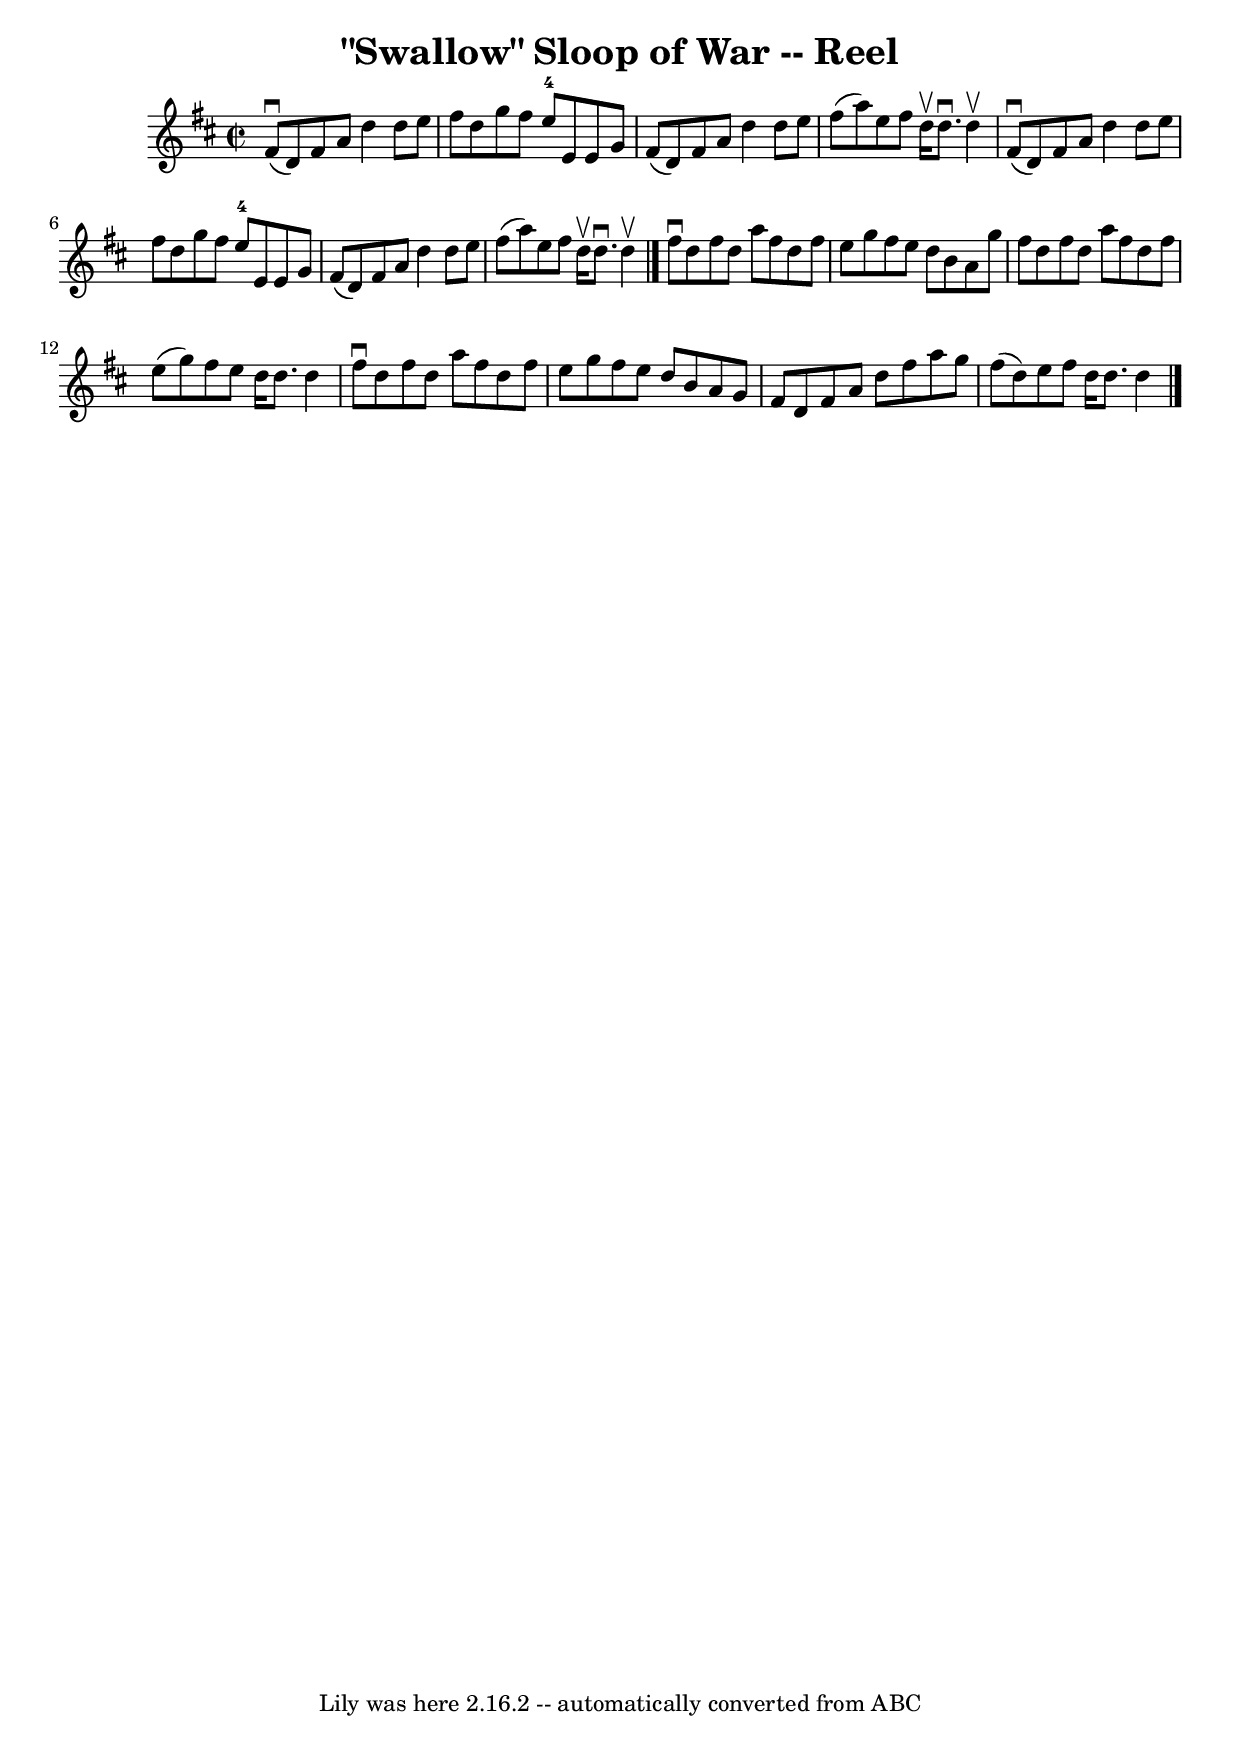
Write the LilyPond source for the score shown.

\version "2.16.2"
\include "Mammoth.ily"
\header {
  %% book = "Ryan's Mammoth Collection"
  crossRefNumber = "1"
  footnotes = "\\\\366"
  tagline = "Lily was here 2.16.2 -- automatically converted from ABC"
  title = "\"Swallow\" Sloop of War -- Reel"

}
voicedefault =  {


  \override Staff.TimeSignature #'style = #'C
  \time 2/2 
  \key d \major
  fis'8^\downbow(d'8) fis'8 a'8 d''4    
  d''8 e''8    |
  fis''8 d''8 g''8 fis''8 e''8-4   
  e'8 e'8 g'8    |
  fis'8 (d'8) fis'8 a'8 d''4    
  d''8 e''8    |
  fis''8 (a''8) e''8 fis''8 d''16^\upbow d''8.^\downbow d''4^\upbow   |
  fis'8^\downbow(d'8  
  -) fis'8 a'8 d''4 d''8 e''8    |
  fis''8 d''8 g''8  
  fis''8 e''8-4 e'8 e'8 g'8    |
  fis'8 (d'8)   
  fis'8 a'8 d''4 d''8 e''8    |
  fis''8 (a''8) e''8   
  fis''8 d''16^\upbow d''8.^\downbow d''4^\upbow   \bar "|."     
  fis''8^\downbow d''8 fis''8 d''8 a''8 fis''8 d''8 fis''8   
  |
  e''8 g''8 fis''8 e''8 d''8 b'8 a'8 g''8    
  |
  fis''8 d''8 fis''8 d''8 a''8 fis''8 d''8 fis''8 
  |
  e''8 (g''8) fis''8 e''8 d''16 d''8. d''4    
  |
  fis''8^\downbow d''8 fis''8 d''8 a''8 fis''8    
  d''8 fis''8    |
  e''8 g''8 fis''8 e''8 d''8 b'8    
  a'8 g'8    |
  fis'8 d'8 fis'8 a'8 d''8 fis''8 a''8 
  g''8    |
  fis''8 (d''8) e''8 fis''8 d''16 d''8.    
  d''4    \bar "|."   

}

\score{
  <<

    \context Staff="default"
    {
      \voicedefault 
      
    }

  >>
  \layout {
    
  }
  \midi {
  }

}
